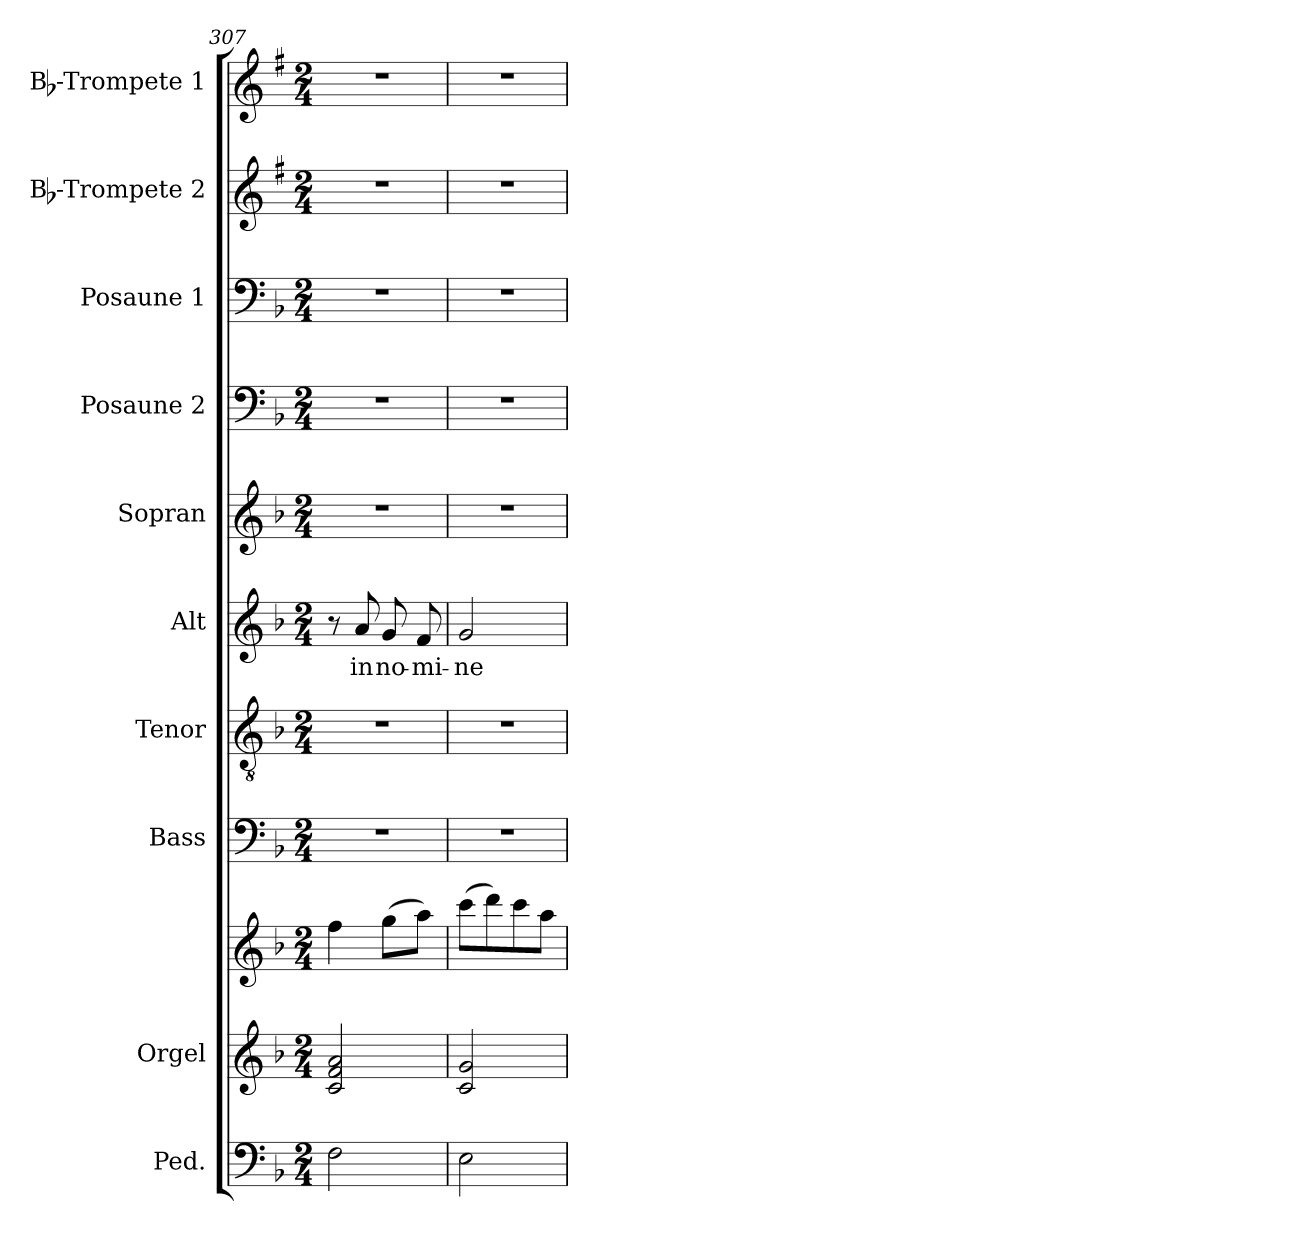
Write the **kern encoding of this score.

**kern	**kern	**kern	**kern	**kern	**kern	**text	**kern	**kern	**kern	**kern	**kern
*part10	*part9	*part9	*part8	*part7	*part6	*part6	*part5	*part4	*part3	*part2	*part1
*staff11	*staff10	*staff9	*staff8	*staff7	*staff6	*staff6	*staff5	*staff4	*staff3	*staff2	*staff1
*I"Ped.	*I"Orgel	*	*I"Bass	*I"Tenor	*I"Alt	*	*I"Sopran	*I"Posaune 2	*I"Posaune 1	*I"Bb-Trompete 2	*I"Bb-Trompete 1
*	*I'Org.	*	*I'B.	*I'T.	*I'A.	*	*I'S.	*I'Pos. 2	*I'Pos. 1	*I'Bb Trp. 2	*I'Bb Trp. 1
*clefF4	*clefG2	*clefG2	*clefF4	*clefGv2	*clefG2	*	*clefG2	*clefF4	*clefF4	*clefG2	*clefG2
*ITrd7c12	*	*	*	*	*	*	*	*	*	*ITrd1c2	*ITrd1c2
*k[b-]	*k[b-]	*k[b-]	*k[b-]	*k[b-]	*k[b-]	*	*k[b-]	*k[b-]	*k[b-]	*k[b-]	*k[b-]
*F:	*F:	*F:	*F:	*F:	*F:	*	*F:	*F:	*F:	*F:	*F:
*M2/4	*M2/4	*M2/4	*M2/4	*M2/4	*M2/4	*	*M2/4	*M2/4	*M2/4	*M2/4	*M2/4
=307	=307	=307	=307	=307	=307	=307	=307	=307	=307	=307	=307
2FF\	2c/ 2f/ 2a/	4ff\	2r	2r	8r	.	2r	2r	2r	2r	2r
!	!	!	!	!	!	!LO:LY:b	!	!	!	!	!
.	.	.	.	.	8a/	in	.	.	.	.	.
!	!	!	!	!	!	!LO:LY:b	!	!	!	!	!
.	.	(>8gg\L	.	.	8g/	no-	.	.	.	.	.
!	!	!	!	!	!	!LO:LY:b	!	!	!	!	!
.	.	8aa\J)	.	.	8f/	-mi-	.	.	.	.	.
=308	=308	=308	=308	=308	=308	=308	=308	=308	=308	=308	=308
!	!	!	!	!	!	!LO:LY:b	!	!	!	!	!
2EE\	2c/ 2g/	(>8ccc\L	2r	2r	2g/	-ne	2r	2r	2r	2r	2r
.	.	8ddd\)	.	.	.	.	.	.	.	.	.
.	.	8ccc\	.	.	.	.	.	.	.	.	.
.	.	8aa\J	.	.	.	.	.	.	.	.	.
=	=	=	=	=	=	=	=	=	=	=	=
*-	*-	*-	*-	*-	*-	*-	*-	*-	*-	*-	*-
